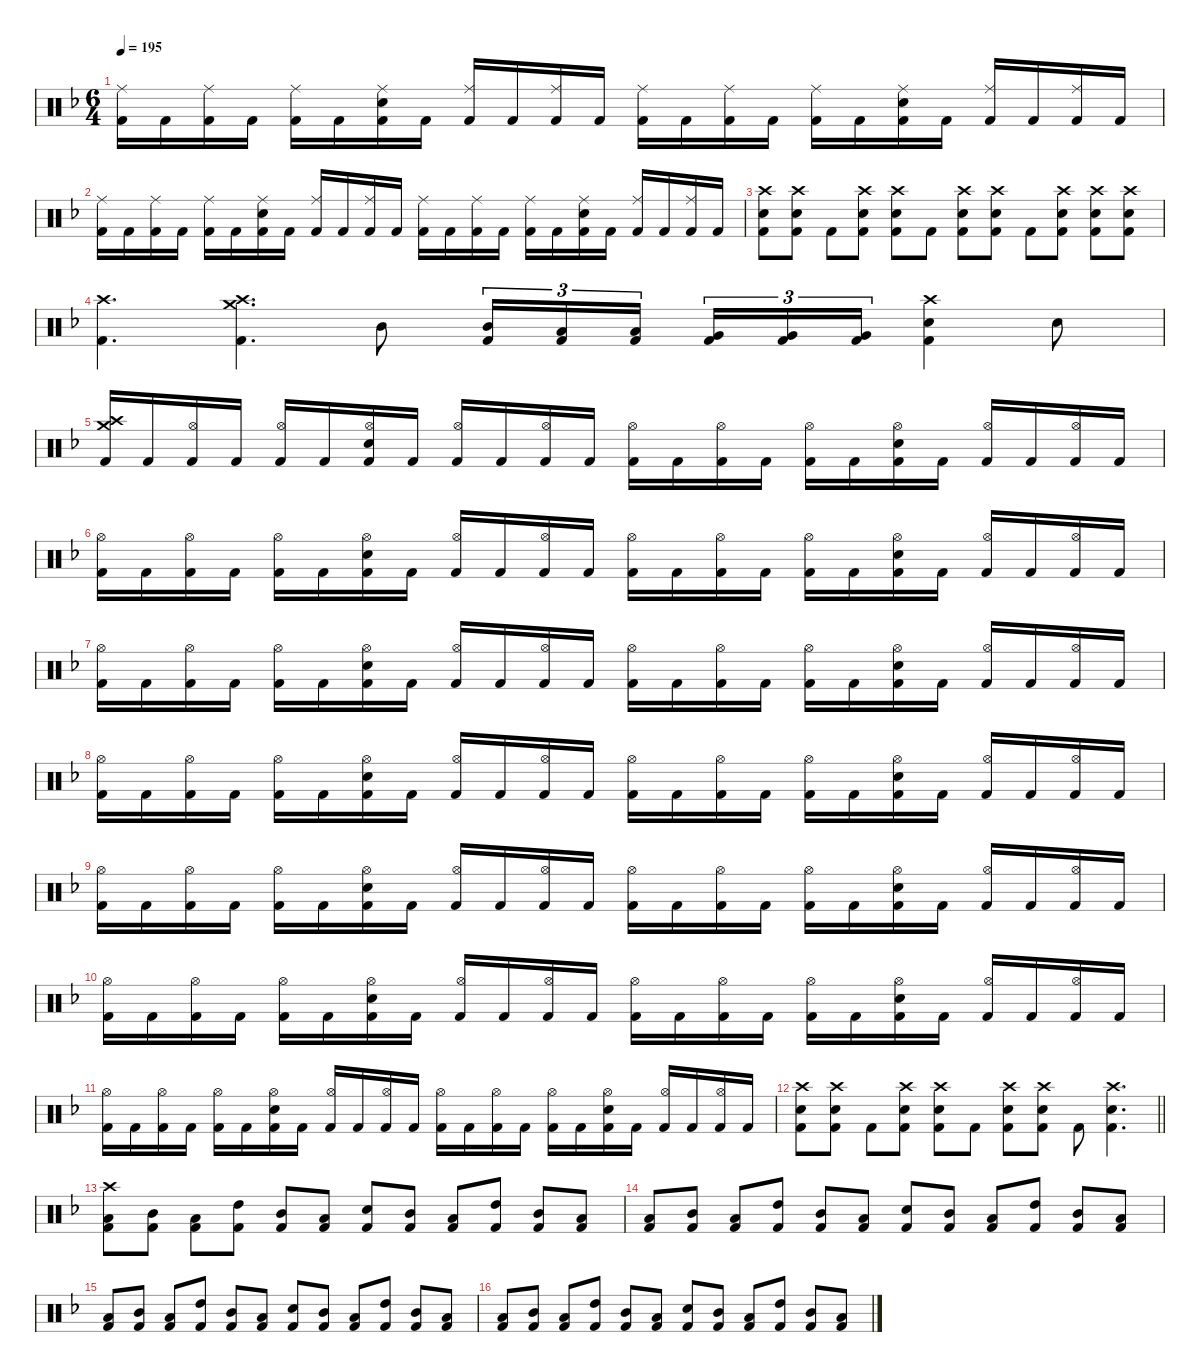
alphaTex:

\defaultSystemsLayout 4
\hideDynamics
\bracketExtendMode nobrackets
\singleTrackTrackNamePolicy hidden
\multiTrackTrackNamePolicy hidden
\firstSystemTrackNameMode fullname
\firstSystemTrackNameOrientation horizontal
\otherSystemsTrackNameOrientation horizontal
\track ("Drums" "drm.") {instrument percussion}
\staff {score}
\articulation defaults
\ts (6 4)
\tempo 195
\clef neutral
\ks dminor
("Ride (middle)"{acc forcenatural} "Kick (hit) 2"{acc forcenatural}).16{dy mf beam Down} "Kick (hit) 2"{acc forcenatural}.16{dy f beam Down} ("Ride (middle)"{acc forcenatural} "Kick (hit) 2"{acc forcenatural}).16{dy mf beam Down} "Kick (hit) 2"{acc forcenatural}.16{dy f beam Down} ("Ride (middle)"{acc forcenatural} "Kick (hit) 2"{acc forcenatural}).16{dy mf beam Down} "Kick (hit) 2"{acc forcenatural}.16{dy f beam Down} ("Ride (middle)"{acc forcenatural} "Snare (hit) 2"{acc forcenatural} "Kick (hit) 2"{acc forcenatural}).16{dy mf beam Up} "Kick (hit) 2"{acc forcenatural}.16{dy f beam Up} ("Ride (middle)"{acc forcenatural} "Kick (hit) 2"{acc forcenatural}).16{dy mf beam Up} "Kick (hit) 2"{acc forcenatural}.16{dy f beam Up} ("Ride (middle)"{acc forcenatural} "Kick (hit) 2"{acc forcenatural}).16{dy mf beam Up} "Kick (hit) 2"{acc forcenatural}.16{dy f beam Up} ("Ride (middle)"{acc forcenatural} "Kick (hit) 2"{acc forcenatural}).16{dy mf beam Down} "Kick (hit) 2"{acc forcenatural}.16{dy f beam Down} ("Ride (middle)"{acc forcenatural} "Kick (hit) 2"{acc forcenatural}).16{dy mf beam Down} "Kick (hit) 2"{acc forcenatural}.16{dy f beam Down} ("Ride (middle)"{acc forcenatural} "Kick (hit) 2"{acc forcenatural}).16{dy mf beam Down} "Kick (hit) 2"{acc forcenatural}.16{dy f beam Down} ("Ride (middle)"{acc forcenatural} "Snare (hit) 2"{acc forcenatural} "Kick (hit) 2"{acc forcenatural}).16{dy mf beam Up} "Kick (hit) 2"{acc forcenatural}.16{dy f beam Up} ("Ride (middle)"{acc forcenatural} "Kick (hit) 2"{acc forcenatural}).16{dy mf beam Up} "Kick (hit) 2"{acc forcenatural}.16{dy f beam Up} ("Ride (middle)"{acc forcenatural} "Kick (hit) 2"{acc forcenatural}).16{dy mf beam Up} "Kick (hit) 2"{acc forcenatural}.16{dy f beam Up} |
("Ride (middle)"{acc forcenatural} "Kick (hit) 2"{acc forcenatural}).16{dy mf beam Down} "Kick (hit) 2"{acc forcenatural}.16{dy f beam Down} ("Ride (middle)"{acc forcenatural} "Kick (hit) 2"{acc forcenatural}).16{dy mf beam Down} "Kick (hit) 2"{acc forcenatural}.16{dy f beam Down} ("Ride (middle)"{acc forcenatural} "Kick (hit) 2"{acc forcenatural}).16{dy mf beam Down} "Kick (hit) 2"{acc forcenatural}.16{dy f beam Down} ("Ride (middle)"{acc forcenatural} "Snare (hit) 2"{acc forcenatural} "Kick (hit) 2"{acc forcenatural}).16{dy mf beam Up} "Kick (hit) 2"{acc forcenatural}.16{dy f beam Up} ("Ride (middle)"{acc forcenatural} "Kick (hit) 2"{acc forcenatural}).16{dy mf beam Up} "Kick (hit) 2"{acc forcenatural}.16{dy f beam Up} ("Ride (middle)"{acc forcenatural} "Kick (hit) 2"{acc forcenatural}).16{dy mf beam Up} "Kick (hit) 2"{acc forcenatural}.16{dy f beam Up} ("Ride (middle)"{acc forcenatural} "Kick (hit) 2"{acc forcenatural}).16{dy mf beam Down} "Kick (hit) 2"{acc forcenatural}.16{dy f beam Down} ("Ride (middle)"{acc forcenatural} "Kick (hit) 2"{acc forcenatural}).16{dy mf beam Down} "Kick (hit) 2"{acc forcenatural}.16{dy f beam Down} ("Ride (middle)"{acc forcenatural} "Kick (hit) 2"{acc forcenatural}).16{dy mf beam Down} "Kick (hit) 2"{acc forcenatural}.16{dy f beam Down} ("Ride (middle)"{acc forcenatural} "Snare (hit) 2"{acc forcenatural} "Kick (hit) 2"{acc forcenatural}).16{dy mf beam Up} "Kick (hit) 2"{acc forcenatural}.16{dy f beam Up} ("Ride (middle)"{acc forcenatural} "Kick (hit) 2"{acc forcenatural}).16{dy mf beam Up} "Kick (hit) 2"{acc forcenatural}.16{dy f beam Up} ("Ride (middle)"{acc forcenatural} "Kick (hit) 2"{acc forcenatural}).16{dy mf beam Up} "Kick (hit) 2"{acc forcenatural}.16{dy f beam Up} |
("Crash high (hit)"{acc forcenatural} "Snare (hit) 2"{acc forcenatural} "Kick (hit) 2"{acc forcenatural}).8{beam Down} ("Crash high (hit)"{acc forcenatural} "Snare (hit) 2"{acc forcenatural} "Kick (hit) 2"{acc forcenatural}).8{beam Down} "Kick (hit) 2"{acc forcenatural}.8{beam Down} ("Crash high (hit)"{acc forcenatural} "Snare (hit) 2"{acc forcenatural} "Kick (hit) 2"{acc forcenatural}).8{beam Down} ("Crash high (hit)"{acc forcenatural} "Snare (hit) 2"{acc forcenatural} "Kick (hit) 2"{acc forcenatural}).8{beam Down} "Kick (hit) 2"{acc forcenatural}.8{beam Down} ("Crash high (hit)"{acc forcenatural} "Snare (hit) 2"{acc forcenatural} "Kick (hit) 2"{acc forcenatural}).8{beam Down} ("Crash high (hit)"{acc forcenatural} "Snare (hit) 2"{acc forcenatural} "Kick (hit) 2"{acc forcenatural}).8{beam Down} "Kick (hit) 2"{acc forcenatural}.8{beam Down} ("Crash high (hit)"{acc forcenatural} "Snare (hit) 2"{acc forcenatural} "Kick (hit) 2"{acc forcenatural}).8{beam Down} ("Crash high (hit)"{acc forcenatural} "Snare (hit) 2"{acc forcenatural} "Kick (hit) 2"{acc forcenatural}).8{beam Down} ("Crash high (hit)"{acc forcenatural} "Snare (hit) 2"{acc forcenatural} "Kick (hit) 2"{acc forcenatural}).8{beam Down} |
("Crash high (hit)"{acc forcenatural} "Kick (hit) 2"{acc forcenatural}).4{d beam Down} ("Crash high (hit)"{acc forcenatural} "Crash medium (hit)"{acc forcenatural} "Kick (hit) 2"{acc forcenatural}).4{d beam Down} "Mid Tom (hit)"{acc forcenatural}.8{beam Down} ("Mid Tom (hit)"{acc forcenatural} "Kick (hit) 2"{acc forcenatural}).16{tu (3 2) beam Up} ("Low Tom (hit)"{acc forcenatural} "Kick (hit) 2"{acc forcenatural}).16{tu (3 2) beam Up} ("Low Tom (hit)"{acc forcenatural} "Kick (hit) 2"{acc forcenatural}).16{tu (3 2) beam Up} ("Very Low Tom (hit)"{acc forcenatural} "Kick (hit) 2"{acc forcenatural}).16{tu (3 2) beam Up} ("Very Low Tom (hit)"{acc forcenatural} "Kick (hit) 2"{acc forcenatural}).16{tu (3 2) beam Up} ("Very Low Tom (hit)"{acc forcenatural} "Kick (hit) 2"{acc forcenatural}).16{tu (3 2) beam Up} ("Crash high (hit)"{acc forcenatural} "Snare (hit) 2"{acc forcenatural} "Kick (hit) 2"{acc forcenatural}).4{beam Down} "Snare (hit) 2"{acc forcenatural}.8{beam Down} |
("Crash high (hit)"{acc forcenatural} "Crash medium (hit)"{acc forcenatural} "Kick (hit) 2"{acc forcenatural}).16{beam Up} "Kick (hit) 2"{acc forcenatural}.16{beam Up} ("Hi-Hat (open)"{acc forcenatural} "Kick (hit) 2"{acc forcenatural}).16{dy mf beam Up} "Kick (hit) 2"{acc forcenatural}.16{dy f beam Up} ("Hi-Hat (open)"{acc forcenatural} "Kick (hit) 2"{acc forcenatural}).16{dy mf beam Up} "Kick (hit) 2"{acc forcenatural}.16{dy f beam Up} ("Hi-Hat (open)"{acc forcenatural} "Snare (hit) 2"{acc forcenatural} "Kick (hit) 2"{acc forcenatural}).16{dy mf beam Up} "Kick (hit) 2"{acc forcenatural}.16{dy f beam Up} ("Hi-Hat (open)"{acc forcenatural} "Kick (hit) 2"{acc forcenatural}).16{dy mf beam Up} "Kick (hit) 2"{acc forcenatural}.16{dy f beam Up} ("Hi-Hat (open)"{acc forcenatural} "Kick (hit) 2"{acc forcenatural}).16{dy mf beam Up} "Kick (hit) 2"{acc forcenatural}.16{dy f beam Up} ("Hi-Hat (open)"{acc forcenatural} "Kick (hit) 2"{acc forcenatural}).16{dy mf beam Down} "Kick (hit) 2"{acc forcenatural}.16{dy f beam Down} ("Hi-Hat (open)"{acc forcenatural} "Kick (hit) 2"{acc forcenatural}).16{dy mf beam Down} "Kick (hit) 2"{acc forcenatural}.16{dy f beam Down} ("Hi-Hat (open)"{acc forcenatural} "Kick (hit) 2"{acc forcenatural}).16{dy mf beam Down} "Kick (hit) 2"{acc forcenatural}.16{dy f beam Down} ("Hi-Hat (open)"{acc forcenatural} "Snare (hit) 2"{acc forcenatural} "Kick (hit) 2"{acc forcenatural}).16{dy mf beam Up} "Kick (hit) 2"{acc forcenatural}.16{dy f beam Up} ("Hi-Hat (open)"{acc forcenatural} "Kick (hit) 2"{acc forcenatural}).16{dy mf beam Up} "Kick (hit) 2"{acc forcenatural}.16{dy f beam Up} ("Hi-Hat (open)"{acc forcenatural} "Kick (hit) 2"{acc forcenatural}).16{dy mf beam Up} "Kick (hit) 2"{acc forcenatural}.16{dy f beam Up} |
("Hi-Hat (open)"{acc forcenatural} "Kick (hit) 2"{acc forcenatural}).16{beam Down} "Kick (hit) 2"{acc forcenatural}.16{beam Down} ("Hi-Hat (open)"{acc forcenatural} "Kick (hit) 2"{acc forcenatural}).16{dy mf beam Down} "Kick (hit) 2"{acc forcenatural}.16{dy f beam Down} ("Hi-Hat (open)"{acc forcenatural} "Kick (hit) 2"{acc forcenatural}).16{dy mf beam Down} "Kick (hit) 2"{acc forcenatural}.16{dy f beam Down} ("Hi-Hat (open)"{acc forcenatural} "Snare (hit) 2"{acc forcenatural} "Kick (hit) 2"{acc forcenatural}).16{dy mf beam Up} "Kick (hit) 2"{acc forcenatural}.16{dy f beam Up} ("Hi-Hat (open)"{acc forcenatural} "Kick (hit) 2"{acc forcenatural}).16{dy mf beam Up} "Kick (hit) 2"{acc forcenatural}.16{dy f beam Up} ("Hi-Hat (open)"{acc forcenatural} "Kick (hit) 2"{acc forcenatural}).16{dy mf beam Up} "Kick (hit) 2"{acc forcenatural}.16{dy f beam Up} ("Hi-Hat (open)"{acc forcenatural} "Kick (hit) 2"{acc forcenatural}).16{dy mf beam Down} "Kick (hit) 2"{acc forcenatural}.16{dy f beam Down} ("Hi-Hat (open)"{acc forcenatural} "Kick (hit) 2"{acc forcenatural}).16{dy mf beam Down} "Kick (hit) 2"{acc forcenatural}.16{dy f beam Down} ("Hi-Hat (open)"{acc forcenatural} "Kick (hit) 2"{acc forcenatural}).16{dy mf beam Down} "Kick (hit) 2"{acc forcenatural}.16{dy f beam Down} ("Hi-Hat (open)"{acc forcenatural} "Snare (hit) 2"{acc forcenatural} "Kick (hit) 2"{acc forcenatural}).16{dy mf beam Up} "Kick (hit) 2"{acc forcenatural}.16{dy f beam Up} ("Hi-Hat (open)"{acc forcenatural} "Kick (hit) 2"{acc forcenatural}).16{dy mf beam Up} "Kick (hit) 2"{acc forcenatural}.16{dy f beam Up} ("Hi-Hat (open)"{acc forcenatural} "Kick (hit) 2"{acc forcenatural}).16{dy mf beam Up} "Kick (hit) 2"{acc forcenatural}.16{dy f beam Up} |
("Hi-Hat (open)"{acc forcenatural} "Kick (hit) 2"{acc forcenatural}).16{beam Down} "Kick (hit) 2"{acc forcenatural}.16{beam Down} ("Hi-Hat (open)"{acc forcenatural} "Kick (hit) 2"{acc forcenatural}).16{dy mf beam Down} "Kick (hit) 2"{acc forcenatural}.16{dy f beam Down} ("Hi-Hat (open)"{acc forcenatural} "Kick (hit) 2"{acc forcenatural}).16{dy mf beam Down} "Kick (hit) 2"{acc forcenatural}.16{dy f beam Down} ("Hi-Hat (open)"{acc forcenatural} "Snare (hit) 2"{acc forcenatural} "Kick (hit) 2"{acc forcenatural}).16{dy mf beam Up} "Kick (hit) 2"{acc forcenatural}.16{dy f beam Up} ("Hi-Hat (open)"{acc forcenatural} "Kick (hit) 2"{acc forcenatural}).16{dy mf beam Up} "Kick (hit) 2"{acc forcenatural}.16{dy f beam Up} ("Hi-Hat (open)"{acc forcenatural} "Kick (hit) 2"{acc forcenatural}).16{dy mf beam Up} "Kick (hit) 2"{acc forcenatural}.16{dy f beam Up} ("Hi-Hat (open)"{acc forcenatural} "Kick (hit) 2"{acc forcenatural}).16{dy mf beam Down} "Kick (hit) 2"{acc forcenatural}.16{dy f beam Down} ("Hi-Hat (open)"{acc forcenatural} "Kick (hit) 2"{acc forcenatural}).16{dy mf beam Down} "Kick (hit) 2"{acc forcenatural}.16{dy f beam Down} ("Hi-Hat (open)"{acc forcenatural} "Kick (hit) 2"{acc forcenatural}).16{dy mf beam Down} "Kick (hit) 2"{acc forcenatural}.16{dy f beam Down} ("Hi-Hat (open)"{acc forcenatural} "Snare (hit) 2"{acc forcenatural} "Kick (hit) 2"{acc forcenatural}).16{dy mf beam Up} "Kick (hit) 2"{acc forcenatural}.16{dy f beam Up} ("Hi-Hat (open)"{acc forcenatural} "Kick (hit) 2"{acc forcenatural}).16{dy mf beam Up} "Kick (hit) 2"{acc forcenatural}.16{dy f beam Up} ("Hi-Hat (open)"{acc forcenatural} "Kick (hit) 2"{acc forcenatural}).16{dy mf beam Up} "Kick (hit) 2"{acc forcenatural}.16{dy f beam Up} |
("Hi-Hat (open)"{acc forcenatural} "Kick (hit) 2"{acc forcenatural}).16{beam Down} "Kick (hit) 2"{acc forcenatural}.16{beam Down} ("Hi-Hat (open)"{acc forcenatural} "Kick (hit) 2"{acc forcenatural}).16{dy mf beam Down} "Kick (hit) 2"{acc forcenatural}.16{dy f beam Down} ("Hi-Hat (open)"{acc forcenatural} "Kick (hit) 2"{acc forcenatural}).16{dy mf beam Down} "Kick (hit) 2"{acc forcenatural}.16{dy f beam Down} ("Hi-Hat (open)"{acc forcenatural} "Snare (hit) 2"{acc forcenatural} "Kick (hit) 2"{acc forcenatural}).16{dy mf beam Up} "Kick (hit) 2"{acc forcenatural}.16{dy f beam Up} ("Hi-Hat (open)"{acc forcenatural} "Kick (hit) 2"{acc forcenatural}).16{dy mf beam Up} "Kick (hit) 2"{acc forcenatural}.16{dy f beam Up} ("Hi-Hat (open)"{acc forcenatural} "Kick (hit) 2"{acc forcenatural}).16{dy mf beam Up} "Kick (hit) 2"{acc forcenatural}.16{dy f beam Up} ("Hi-Hat (open)"{acc forcenatural} "Kick (hit) 2"{acc forcenatural}).16{dy mf beam Down} "Kick (hit) 2"{acc forcenatural}.16{dy f beam Down} ("Hi-Hat (open)"{acc forcenatural} "Kick (hit) 2"{acc forcenatural}).16{dy mf beam Down} "Kick (hit) 2"{acc forcenatural}.16{dy f beam Down} ("Hi-Hat (open)"{acc forcenatural} "Kick (hit) 2"{acc forcenatural}).16{dy mf beam Down} "Kick (hit) 2"{acc forcenatural}.16{dy f beam Down} ("Hi-Hat (open)"{acc forcenatural} "Snare (hit) 2"{acc forcenatural} "Kick (hit) 2"{acc forcenatural}).16{dy mf beam Up} "Kick (hit) 2"{acc forcenatural}.16{dy f beam Up} ("Hi-Hat (open)"{acc forcenatural} "Kick (hit) 2"{acc forcenatural}).16{dy mf beam Up} "Kick (hit) 2"{acc forcenatural}.16{dy f beam Up} ("Hi-Hat (open)"{acc forcenatural} "Kick (hit) 2"{acc forcenatural}).16{dy mf beam Up} "Kick (hit) 2"{acc forcenatural}.16{dy f beam Up} |
("Hi-Hat (open)"{acc forcenatural} "Kick (hit) 2"{acc forcenatural}).16{beam Down} "Kick (hit) 2"{acc forcenatural}.16{beam Down} ("Hi-Hat (open)"{acc forcenatural} "Kick (hit) 2"{acc forcenatural}).16{dy mf beam Down} "Kick (hit) 2"{acc forcenatural}.16{dy f beam Down} ("Hi-Hat (open)"{acc forcenatural} "Kick (hit) 2"{acc forcenatural}).16{dy mf beam Down} "Kick (hit) 2"{acc forcenatural}.16{dy f beam Down} ("Hi-Hat (open)"{acc forcenatural} "Snare (hit) 2"{acc forcenatural} "Kick (hit) 2"{acc forcenatural}).16{dy mf beam Up} "Kick (hit) 2"{acc forcenatural}.16{dy f beam Up} ("Hi-Hat (open)"{acc forcenatural} "Kick (hit) 2"{acc forcenatural}).16{dy mf beam Up} "Kick (hit) 2"{acc forcenatural}.16{dy f beam Up} ("Hi-Hat (open)"{acc forcenatural} "Kick (hit) 2"{acc forcenatural}).16{dy mf beam Up} "Kick (hit) 2"{acc forcenatural}.16{dy f beam Up} ("Hi-Hat (open)"{acc forcenatural} "Kick (hit) 2"{acc forcenatural}).16{dy mf beam Down} "Kick (hit) 2"{acc forcenatural}.16{dy f beam Down} ("Hi-Hat (open)"{acc forcenatural} "Kick (hit) 2"{acc forcenatural}).16{dy mf beam Down} "Kick (hit) 2"{acc forcenatural}.16{dy f beam Down} ("Hi-Hat (open)"{acc forcenatural} "Kick (hit) 2"{acc forcenatural}).16{dy mf beam Down} "Kick (hit) 2"{acc forcenatural}.16{dy f beam Down} ("Hi-Hat (open)"{acc forcenatural} "Snare (hit) 2"{acc forcenatural} "Kick (hit) 2"{acc forcenatural}).16{dy mf beam Up} "Kick (hit) 2"{acc forcenatural}.16{dy f beam Up} ("Hi-Hat (open)"{acc forcenatural} "Kick (hit) 2"{acc forcenatural}).16{dy mf beam Up} "Kick (hit) 2"{acc forcenatural}.16{dy f beam Up} ("Hi-Hat (open)"{acc forcenatural} "Kick (hit) 2"{acc forcenatural}).16{dy mf beam Up} "Kick (hit) 2"{acc forcenatural}.16{dy f beam Up} |
("Hi-Hat (open)"{acc forcenatural} "Kick (hit) 2"{acc forcenatural}).16{beam Down} "Kick (hit) 2"{acc forcenatural}.16{beam Down} ("Hi-Hat (open)"{acc forcenatural} "Kick (hit) 2"{acc forcenatural}).16{dy mf beam Down} "Kick (hit) 2"{acc forcenatural}.16{dy f beam Down} ("Hi-Hat (open)"{acc forcenatural} "Kick (hit) 2"{acc forcenatural}).16{dy mf beam Down} "Kick (hit) 2"{acc forcenatural}.16{dy f beam Down} ("Hi-Hat (open)"{acc forcenatural} "Snare (hit) 2"{acc forcenatural} "Kick (hit) 2"{acc forcenatural}).16{dy mf beam Up} "Kick (hit) 2"{acc forcenatural}.16{dy f beam Up} ("Hi-Hat (open)"{acc forcenatural} "Kick (hit) 2"{acc forcenatural}).16{dy mf beam Up} "Kick (hit) 2"{acc forcenatural}.16{dy f beam Up} ("Hi-Hat (open)"{acc forcenatural} "Kick (hit) 2"{acc forcenatural}).16{dy mf beam Up} "Kick (hit) 2"{acc forcenatural}.16{dy f beam Up} ("Hi-Hat (open)"{acc forcenatural} "Kick (hit) 2"{acc forcenatural}).16{dy mf beam Down} "Kick (hit) 2"{acc forcenatural}.16{dy f beam Down} ("Hi-Hat (open)"{acc forcenatural} "Kick (hit) 2"{acc forcenatural}).16{dy mf beam Down} "Kick (hit) 2"{acc forcenatural}.16{dy f beam Down} ("Hi-Hat (open)"{acc forcenatural} "Kick (hit) 2"{acc forcenatural}).16{dy mf beam Down} "Kick (hit) 2"{acc forcenatural}.16{dy f beam Down} ("Hi-Hat (open)"{acc forcenatural} "Snare (hit) 2"{acc forcenatural} "Kick (hit) 2"{acc forcenatural}).16{dy mf beam Up} "Kick (hit) 2"{acc forcenatural}.16{dy f beam Up} ("Hi-Hat (open)"{acc forcenatural} "Kick (hit) 2"{acc forcenatural}).16{dy mf beam Up} "Kick (hit) 2"{acc forcenatural}.16{dy f beam Up} ("Hi-Hat (open)"{acc forcenatural} "Kick (hit) 2"{acc forcenatural}).16{dy mf beam Up} "Kick (hit) 2"{acc forcenatural}.16{dy f beam Up} |
("Hi-Hat (open)"{acc forcenatural} "Kick (hit) 2"{acc forcenatural}).16{beam Down} "Kick (hit) 2"{acc forcenatural}.16{beam Down} ("Hi-Hat (open)"{acc forcenatural} "Kick (hit) 2"{acc forcenatural}).16{dy mf beam Down} "Kick (hit) 2"{acc forcenatural}.16{dy f beam Down} ("Hi-Hat (open)"{acc forcenatural} "Kick (hit) 2"{acc forcenatural}).16{dy mf beam Down} "Kick (hit) 2"{acc forcenatural}.16{dy f beam Down} ("Hi-Hat (open)"{acc forcenatural} "Snare (hit) 2"{acc forcenatural} "Kick (hit) 2"{acc forcenatural}).16{dy mf beam Up} "Kick (hit) 2"{acc forcenatural}.16{dy f beam Up} ("Hi-Hat (open)"{acc forcenatural} "Kick (hit) 2"{acc forcenatural}).16{dy mf beam Up} "Kick (hit) 2"{acc forcenatural}.16{dy f beam Up} ("Hi-Hat (open)"{acc forcenatural} "Kick (hit) 2"{acc forcenatural}).16{dy mf beam Up} "Kick (hit) 2"{acc forcenatural}.16{dy f beam Up} ("Hi-Hat (open)"{acc forcenatural} "Kick (hit) 2"{acc forcenatural}).16{dy mf beam Down} "Kick (hit) 2"{acc forcenatural}.16{dy f beam Down} ("Hi-Hat (open)"{acc forcenatural} "Kick (hit) 2"{acc forcenatural}).16{dy mf beam Down} "Kick (hit) 2"{acc forcenatural}.16{dy f beam Down} ("Hi-Hat (open)"{acc forcenatural} "Kick (hit) 2"{acc forcenatural}).16{dy mf beam Down} "Kick (hit) 2"{acc forcenatural}.16{dy f beam Down} ("Hi-Hat (open)"{acc forcenatural} "Snare (hit) 2"{acc forcenatural} "Kick (hit) 2"{acc forcenatural}).16{dy mf beam Up} "Kick (hit) 2"{acc forcenatural}.16{dy f beam Up} ("Hi-Hat (open)"{acc forcenatural} "Kick (hit) 2"{acc forcenatural}).16{dy mf beam Up} "Kick (hit) 2"{acc forcenatural}.16{dy f beam Up} ("Hi-Hat (open)"{acc forcenatural} "Kick (hit) 2"{acc forcenatural}).16{dy mf beam Up} "Kick (hit) 2"{acc forcenatural}.16{dy f beam Up} |
\barLineRight lightlight
("Crash high (hit)"{acc forcenatural} "Snare (hit) 2"{acc forcenatural} "Kick (hit) 2"{acc forcenatural}).8{beam Down} ("Crash high (hit)"{acc forcenatural} "Snare (hit) 2"{acc forcenatural} "Kick (hit) 2"{acc forcenatural}).8{beam Down} "Kick (hit) 2"{acc forcenatural}.8{beam Down} ("Crash high (hit)"{acc forcenatural} "Snare (hit) 2"{acc forcenatural} "Kick (hit) 2"{acc forcenatural}).8{beam Down} ("Crash high (hit)"{acc forcenatural} "Snare (hit) 2"{acc forcenatural} "Kick (hit) 2"{acc forcenatural}).8{beam Down} "Kick (hit) 2"{acc forcenatural}.8{beam Down} ("Crash high (hit)"{acc forcenatural} "Snare (hit) 2"{acc forcenatural} "Kick (hit) 2"{acc forcenatural}).8{beam Down} ("Crash high (hit)"{acc forcenatural} "Snare (hit) 2"{acc forcenatural} "Kick (hit) 2"{acc forcenatural}).8{beam Down} "Kick (hit) 2"{acc forcenatural}.8{beam Down} ("Crash high (hit)"{acc forcenatural} "Snare (hit) 2"{acc forcenatural} "Kick (hit) 2"{acc forcenatural}).4{d beam Down} |
("Crash high (hit)"{acc forcenatural} "Low Tom (hit)"{acc forcenatural} "Kick (hit) 2"{acc forcenatural}).8{beam Down} ("Mid Tom (hit)"{acc forcenatural} "Kick (hit) 2"{acc forcenatural}).8{beam Down} ("Low Tom (hit)"{acc forcenatural} "Kick (hit) 2"{acc forcenatural}).8{beam Down} ("High Tom (hit)"{acc forcenatural} "Kick (hit) 2"{acc forcenatural}).8{beam Up} ("Mid Tom (hit)"{acc forcenatural} "Kick (hit) 2"{acc forcenatural}).8{beam Up} ("Low Tom (hit)"{acc forcenatural} "Kick (hit) 2"{acc forcenatural}).8{beam Up} ("Snare (hit) 2"{acc forcenatural} "Kick (hit) 2"{acc forcenatural}).8{beam Up} ("Mid Tom (hit)"{acc forcenatural} "Kick (hit) 2"{acc forcenatural}).8{beam Up} ("Low Tom (hit)"{acc forcenatural} "Kick (hit) 2"{acc forcenatural}).8{beam Up} ("High Tom (hit)"{acc forcenatural} "Kick (hit) 2"{acc forcenatural}).8{beam Up} ("Mid Tom (hit)"{acc forcenatural} "Kick (hit) 2"{acc forcenatural}).8{beam Up} ("Low Tom (hit)"{acc forcenatural} "Kick (hit) 2"{acc forcenatural}).8{beam Up} |
("Low Tom (hit)"{acc forcenatural} "Kick (hit) 2"{acc forcenatural}).8{beam Up} ("Mid Tom (hit)"{acc forcenatural} "Kick (hit) 2"{acc forcenatural}).8{beam Up} ("Low Tom (hit)"{acc forcenatural} "Kick (hit) 2"{acc forcenatural}).8{beam Up} ("High Tom (hit)"{acc forcenatural} "Kick (hit) 2"{acc forcenatural}).8{beam Up} ("Mid Tom (hit)"{acc forcenatural} "Kick (hit) 2"{acc forcenatural}).8{beam Up} ("Low Tom (hit)"{acc forcenatural} "Kick (hit) 2"{acc forcenatural}).8{beam Up} ("Snare (hit) 2"{acc forcenatural} "Kick (hit) 2"{acc forcenatural}).8{beam Up} ("Mid Tom (hit)"{acc forcenatural} "Kick (hit) 2"{acc forcenatural}).8{beam Up} ("Low Tom (hit)"{acc forcenatural} "Kick (hit) 2"{acc forcenatural}).8{beam Up} ("High Tom (hit)"{acc forcenatural} "Kick (hit) 2"{acc forcenatural}).8{beam Up} ("Mid Tom (hit)"{acc forcenatural} "Kick (hit) 2"{acc forcenatural}).8{beam Up} ("Low Tom (hit)"{acc forcenatural} "Kick (hit) 2"{acc forcenatural}).8{beam Up} |
("Low Tom (hit)"{acc forcenatural} "Kick (hit) 2"{acc forcenatural}).8{beam Up} ("Mid Tom (hit)"{acc forcenatural} "Kick (hit) 2"{acc forcenatural}).8{beam Up} ("Low Tom (hit)"{acc forcenatural} "Kick (hit) 2"{acc forcenatural}).8{beam Up} ("High Tom (hit)"{acc forcenatural} "Kick (hit) 2"{acc forcenatural}).8{beam Up} ("Mid Tom (hit)"{acc forcenatural} "Kick (hit) 2"{acc forcenatural}).8{beam Up} ("Low Tom (hit)"{acc forcenatural} "Kick (hit) 2"{acc forcenatural}).8{beam Up} ("Snare (hit) 2"{acc forcenatural} "Kick (hit) 2"{acc forcenatural}).8{beam Up} ("Mid Tom (hit)"{acc forcenatural} "Kick (hit) 2"{acc forcenatural}).8{beam Up} ("Low Tom (hit)"{acc forcenatural} "Kick (hit) 2"{acc forcenatural}).8{beam Up} ("High Tom (hit)"{acc forcenatural} "Kick (hit) 2"{acc forcenatural}).8{beam Up} ("Mid Tom (hit)"{acc forcenatural} "Kick (hit) 2"{acc forcenatural}).8{beam Up} ("Low Tom (hit)"{acc forcenatural} "Kick (hit) 2"{acc forcenatural}).8{beam Up} |
("Low Tom (hit)"{acc forcenatural} "Kick (hit) 2"{acc forcenatural}).8{beam Up} ("Mid Tom (hit)"{acc forcenatural} "Kick (hit) 2"{acc forcenatural}).8{beam Up} ("Low Tom (hit)"{acc forcenatural} "Kick (hit) 2"{acc forcenatural}).8{beam Up} ("High Tom (hit)"{acc forcenatural} "Kick (hit) 2"{acc forcenatural}).8{beam Up} ("Mid Tom (hit)"{acc forcenatural} "Kick (hit) 2"{acc forcenatural}).8{beam Up} ("Low Tom (hit)"{acc forcenatural} "Kick (hit) 2"{acc forcenatural}).8{beam Up} ("Snare (hit) 2"{acc forcenatural} "Kick (hit) 2"{acc forcenatural}).8{beam Up} ("Mid Tom (hit)"{acc forcenatural} "Kick (hit) 2"{acc forcenatural}).8{beam Up} ("Low Tom (hit)"{acc forcenatural} "Kick (hit) 2"{acc forcenatural}).8{beam Up} ("High Tom (hit)"{acc forcenatural} "Kick (hit) 2"{acc forcenatural}).8{beam Up} ("Mid Tom (hit)"{acc forcenatural} "Kick (hit) 2"{acc forcenatural}).8{beam Up} ("Low Tom (hit)"{acc forcenatural} "Kick (hit) 2"{acc forcenatural}).8{beam Up}
